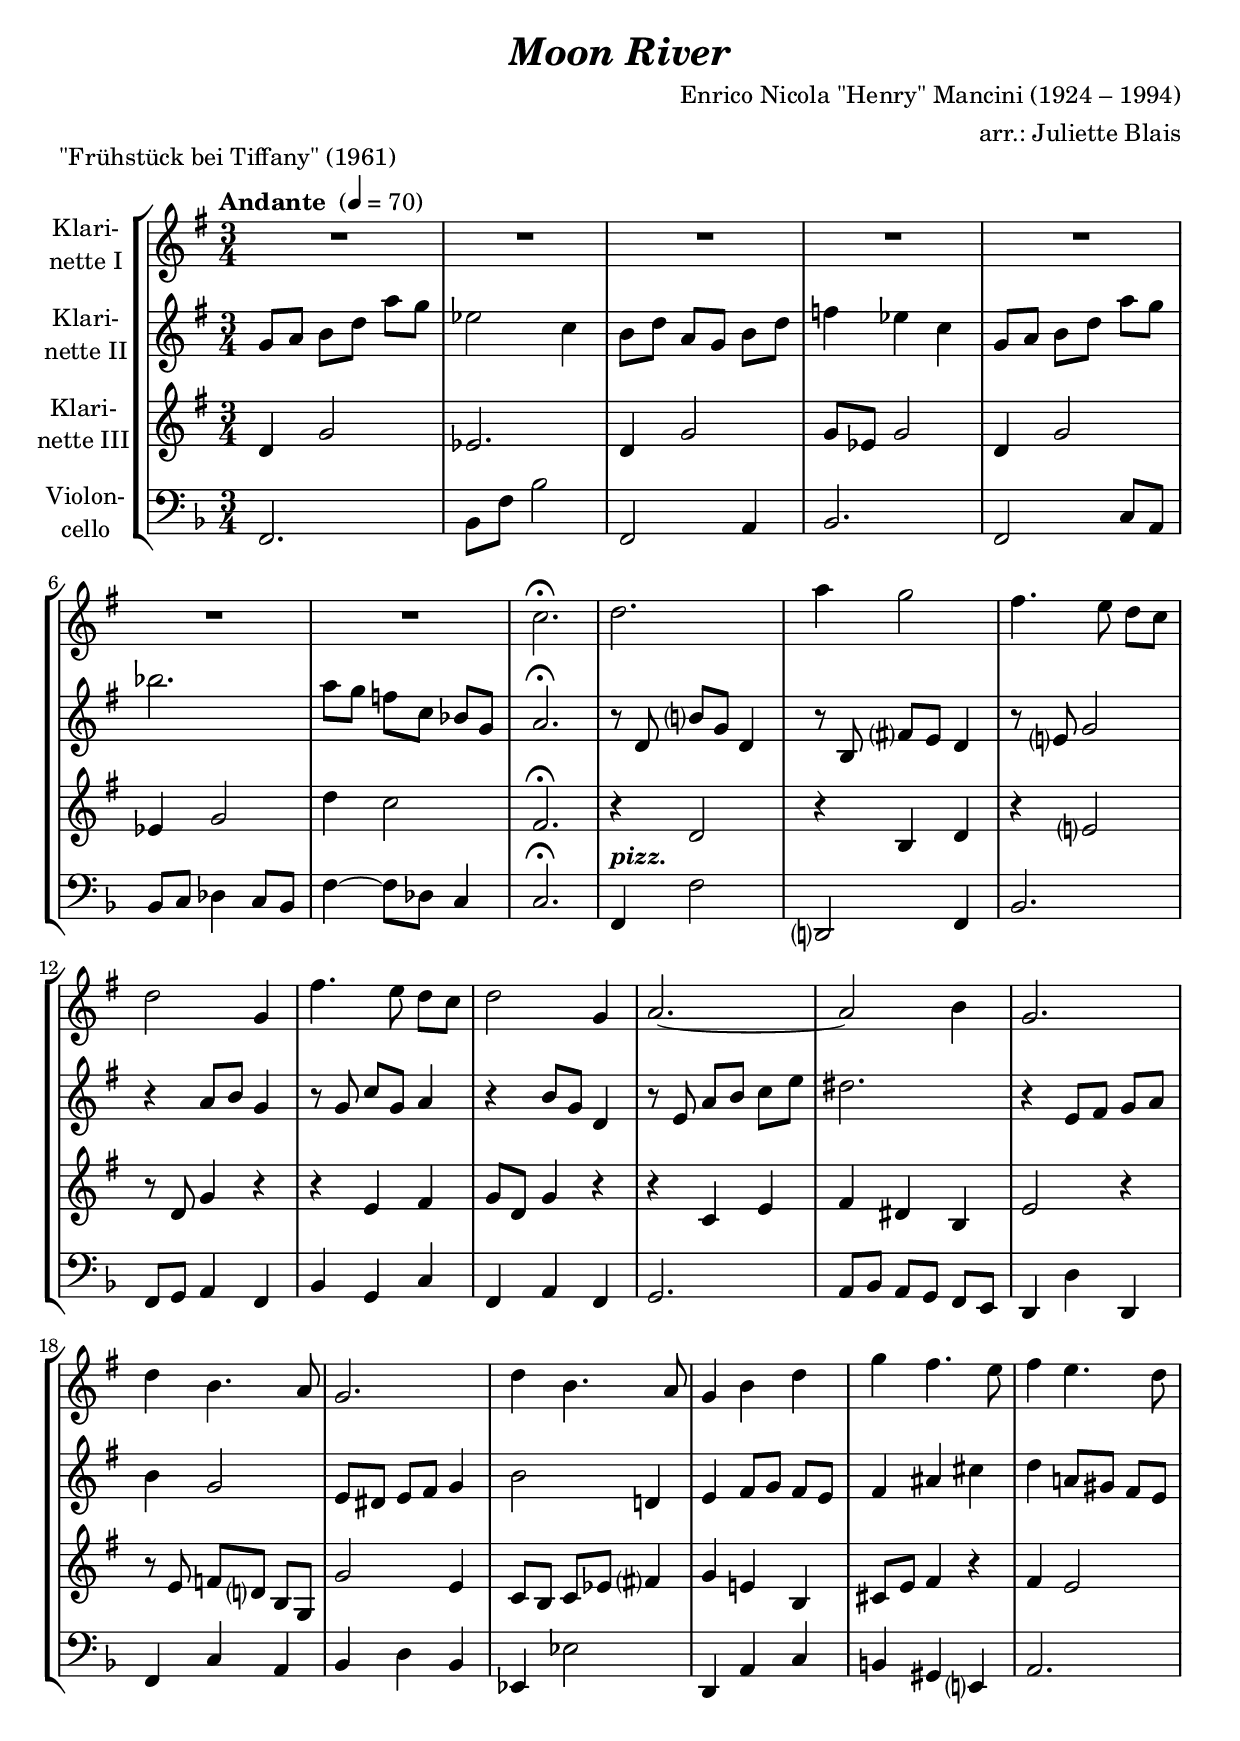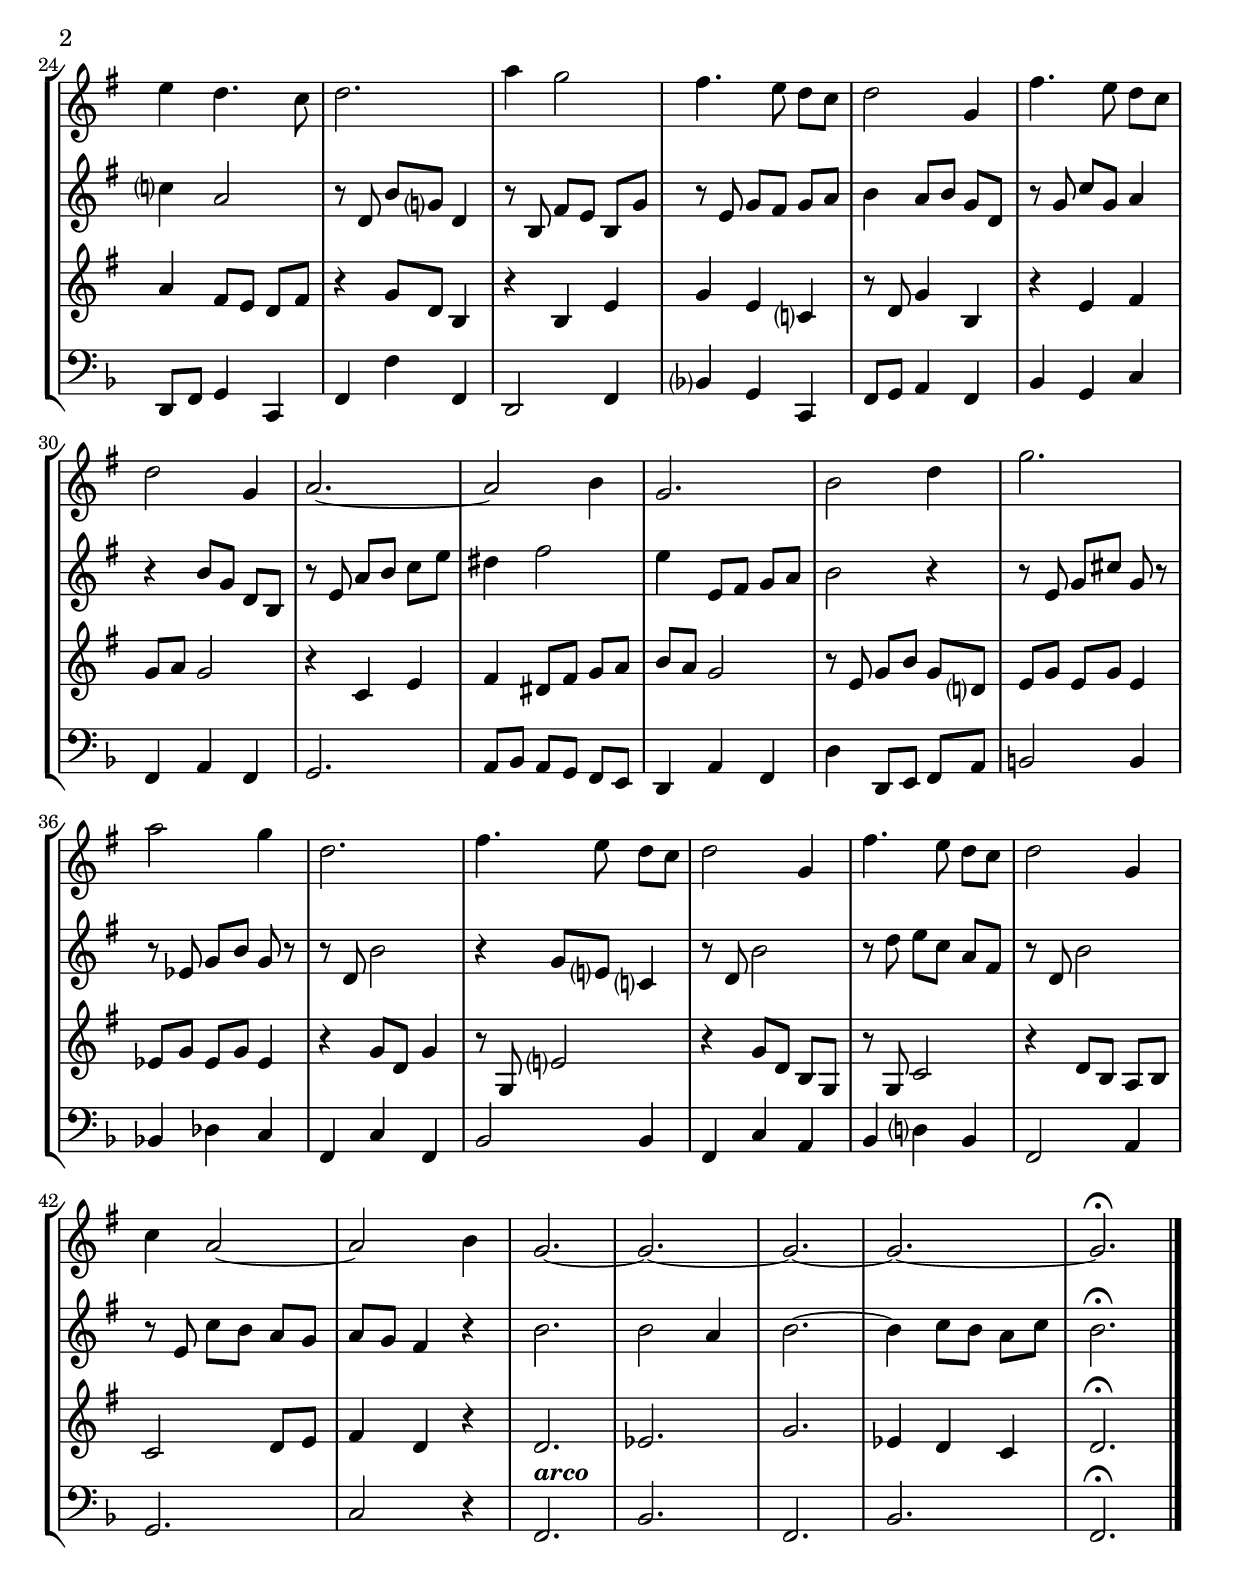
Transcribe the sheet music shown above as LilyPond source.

\version "2.18.2"
\include "deutsch.ly"

#(set-global-staff-size 21.075)

\header {
  title     = \markup \bold \italic "Moon River"
  composer  = "Enrico Nicola \"Henry\" Mancini (1924 – 1994)"
  arranger  = "arr.: Juliette Blais"
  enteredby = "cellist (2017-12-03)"
  piece     = "\"Frühstück bei Tiffany\" (1961)"
}

voiceconsts = {
  \key f \major
  \time 3/4
  \clef "treble"
%  \numericTimeSignature
  \compressFullBarRests
  % Set default beaming for all staves
  \set Timing.beamExceptions = #'()
  \set Timing.baseMoment     = #(ly:make-moment 1 4)
  \set Timing.beatStructure  = #'(1 1 1)
  \tempo "Andante " 4=70
}

micl = "clarinet"
mifl = "flute"
miob = "oboe"
mifh = "french horn"
mikl = "clarinet"
mist = "string ensemble 1"
miba = "cello"

arco = \markup \bold \italic "arco"
pizz = \markup \bold \italic "pizz."

va = \relative c'' {
  \voiceconsts

  R2.*7
  b2.\fermata
  c
  g'4 f2
  e4. d8 c b
  c2 f,4
  e'4. d8 c b
  c2 f,4
  g2.~
  g2 a4
  f2.
  c'4 a4. g8
  f2.

  c'4 a4. g8
  f4 a c
  f e4. d8
  e4 d4. c8
  d4 c4. b8
  c2.
  g'4 f2
  e4. d8 c b
  c2 f,4
  e'4. d8 c b
  c2 f,4

  g2.~
  g2 a4
  f2.
  a2 c4
  f2.
  g2 f4
  c2.
  e4. d8 c b
  c2 f,4
  e'4. d8 c b
  c2 f,4
  b g2~
  g a4

  f2.~
  f~
  f~
  f~
  f\fermata \bar "|."  
}

vb = \relative c' {
  \voiceconsts

  f8 g a c g' f
  des2 b4
  a8 c g f a c
  es4 des b
  f8 g a c g' f
  as2.
  g8 f es b as f
  g2.\fermata

  r8 c, a'? f c4
  r8 a e'? d c4
  r8 d? f2
  r4 g8 a f4
  r8 f b f g4
  r a8 f c4
  r8 d g a b d
  cis2.

  r4 d,8 e f g
  a4 f2
  d8 cis d e f4
  a2 c,!4
  d e8 f e d
  e4 gis h
  c g!8 fis e d
  b'?4 g2
  r8 c, a' f? c4

  r8 a e' d a f'
  r d f e f g
  a4 g8 a f c
  r f b f g4
  r a8 f c a
  r d g a b d
  cis4 e2

  d4 d,8 e f g
  a2 r4
  r8 d, f h f r
  r des f a f r
  r c a'2
  r4 f8 d? b?4
  r8 c a'2
  r8 c d b g e

  r c a'2
  r8 d, b' a g f
  g f e4 r
  a2.
  a2 g4
  a2.~
  a4 b8 a g b
  a2.\fermata \bar "|."
}

vc = \relative c' {
  \voiceconsts

  c4 f2
  des2.
  c4 f2
  f8 des f2
  c4 f2
  des4 f2
  c'4 b2
  e,2.\fermata
  r4 c2
  r4 a c
  r d?2
  r8 c f4 r
  r d e

  f8 c f4 r
  r b, d
  e cis a
  d2 r4
  r8 d es c? a f
  f'2 d4
  b8 a b des e?4
  f d! a
  h8 d e4 r
  e d2

  g4 e8 d c e
  r4 f8 c a4
  r a d
  f d b?
  r8 c f4 a,
  r d e
  f8 g f2
  r4 b, d
  e cis8 e f g
  a g f2

  r8 d f a f c?
  d f d f d4
  des8 f des f des4
  r f8 c f4
  r8 f,
  d'?2
  r4 f8 c a f
  r f b2
  r4 c8 a g a
  b2 c8 d

  e4 c r
  c2.
  des
  f
  des4 c b
  c2.\fermata \bar "|."
}

vd = \relative c, {
  \voiceconsts
  \clef "bass"

  f2.
  b8 f' b2
  f, a4
  b2.
  f2 c'8 a
  b c des4 c8 b
  f'4~ f8 des c4
  c2.\fermata
  f,4^\pizz f'2
  d,? f4
  b2.

  f8 g a4 f
  b g c
  f, a f
  g2.
  a8 b a g f e
  d4 d' d,
  f c' a
  b d b
  es, es'2
  d,4 a' c

  h gis e?
  a2.
  d,8 f g4 c,
  f f' f,
  d2 f4
  b? g c,
  f8 g a4 f
  b g c
  f, a f
  g2.

  a8 b a g f e
  d4 a' f
  d' d,8 e f a
  h2 h4
  b! des c
  f, c' f,
  b2 b4
  f c' a
  b d? b
  f2 a4
  g2.

  c2 r4
  f,2.^\arco
  b
  f
  b
  f\fermata \bar "|."
}


music = \new StaffGroup <<
      \new Staff {
	\set Staff.midiInstrument = \micl
	\set Staff.instrumentName = \markup \center-column { "Klari-" "nette I" }
	\transpose f g { \va }
      }

      \new Staff {
	\set Staff.midiInstrument = \micl
	\set Staff.instrumentName = \markup \center-column { "Klari-" "nette II" }
	\transpose f g { \vb }
      }

      \new Staff {
	\set Staff.midiInstrument = \micl
	\set Staff.instrumentName = \markup \center-column { "Klari-" "nette III" }
	\transpose f g { \vc }
      }

      \new Staff {
	\set Staff.midiInstrument = \miba
	\set Staff.instrumentName = \markup \center-column { "Violon-" "cello" }
	\transpose f f { \vd }
      }
>>

\book {
  \score {
    \music
    \layout {}
  }

  \score {
    \unfoldRepeats \music

    \midi {
      \context {
        \Score
      }
    }
  }
}
